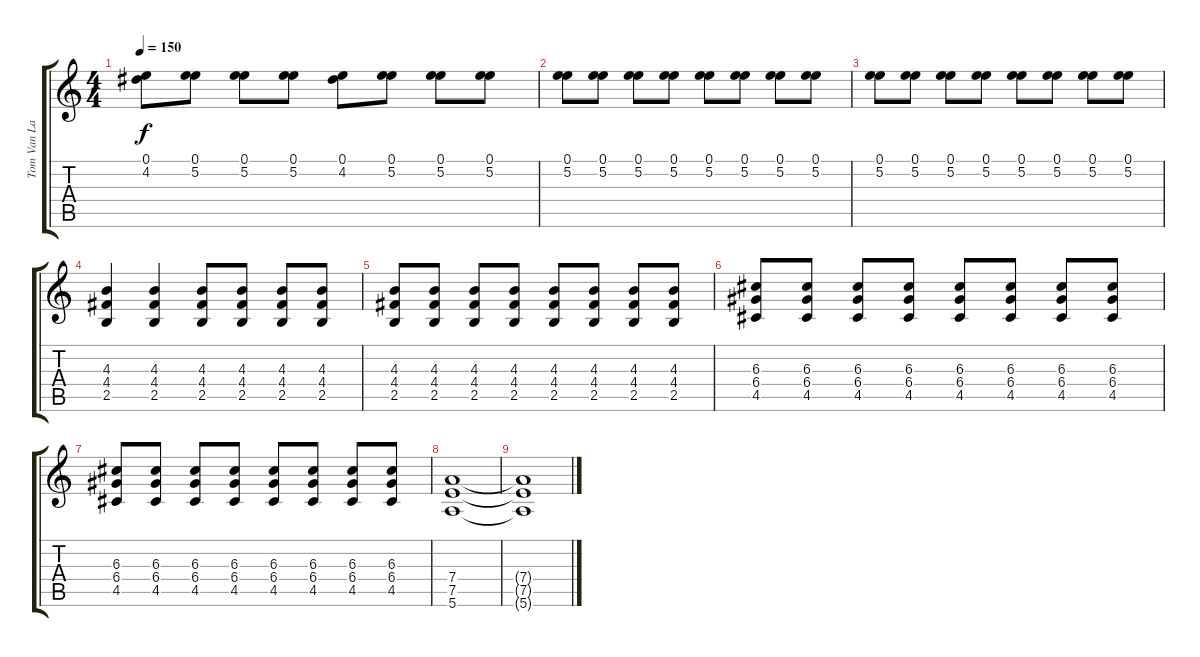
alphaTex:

\track ("Tom Van Laere" "Tom Van La") {instrument distortionguitar}
\staff {score tabs}
\tuning (E4 B3 G3 D3 A2 E2) {hide}
\ts (4 4)
\tempo 150
\clef g2
\ks c
(0.1 4.2).8{dy f} (0.1 5.2).8 (0.1 5.2).8 (0.1 5.2).8 (0.1 4.2).8 (0.1 5.2).8 (0.1 5.2).8 (0.1 5.2).8 |
(0.1 5.2).8 (0.1 5.2).8 (0.1 5.2).8 (0.1 5.2).8 (0.1 5.2).8 (0.1 5.2).8 (0.1 5.2).8 (0.1 5.2).8 |
(0.1 5.2).8 (0.1 5.2).8 (0.1 5.2).8 (0.1 5.2).8 (0.1 5.2).8 (0.1 5.2).8 (0.1 5.2).8 (0.1 5.2).8 |
(4.3 4.4 2.5).4 (4.3 4.4 2.5).4 (4.3 4.4 2.5).8 (4.3 4.4 2.5).8 (4.3 4.4 2.5).8 (4.3 4.4 2.5).8 |
(4.3 4.4 2.5).8 (4.3 4.4 2.5).8 (4.3 4.4 2.5).8 (4.3 4.4 2.5).8 (4.3 4.4 2.5).8 (4.3 4.4 2.5).8 (4.3 4.4 2.5).8 (4.3 4.4 2.5).8 |
(6.3 6.4 4.5).8 (6.3 6.4 4.5).8 (6.3 6.4 4.5).8 (6.3 6.4 4.5).8 (6.3 6.4 4.5).8 (6.3 6.4 4.5).8 (6.3 6.4 4.5).8 (6.3 6.4 4.5).8 |
(6.3 6.4 4.5).8 (6.3 6.4 4.5).8 (6.3 6.4 4.5).8 (6.3 6.4 4.5).8 (6.3 6.4 4.5).8 (6.3 6.4 4.5).8 (6.3 6.4 4.5).8 (6.3 6.4 4.5).8 |
(7.4 7.5 5.6).1 |
(7.4{t} 7.5{t} 5.6{t}).1
